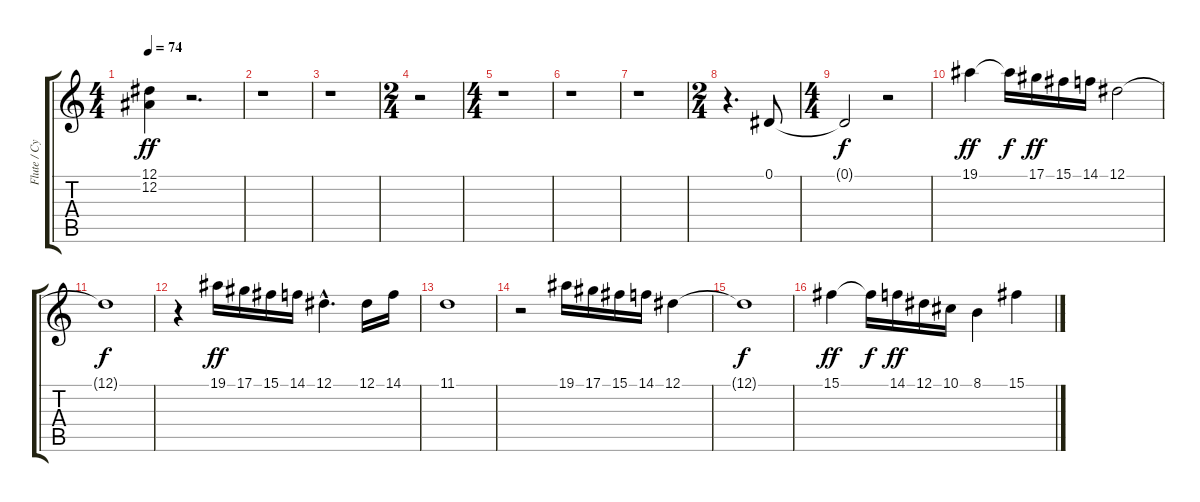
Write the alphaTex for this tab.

\track ("Flute / Cymbal" "Flute / Cy") {instrument flute}
\staff {score tabs}
\tuning (Eb4 Bb3 Gb3 Db3 Ab2 Eb2) {hide}
\ts (4 4)
\tempo 74
\clef g2
\ks c
(12.1 12.2).4{dy ff instrument flute} r.2{d} |
r.1 |
r.1 |
\ts (2 4)
r.2 |
\ts (4 4)
r.1 |
r.1 |
r.1 |
\ts (2 4)
r.4{d} 0.1.8{instrument reversecymbal} |
\ts (4 4)
0.1{t}.2{dy f instrument flute} r.2 |
19.1.4{dy ff} 19.1{t}.16{dy f} 17.1.16{dy ff} 15.1.16 14.1.16 12.1.2 |
12.1{t}.1{dy f} |
r.4 19.1.16{dy ff} 17.1.16 15.1.16 14.1.16 12.1{hac}.4{d} 12.1.16 14.1.16 |
11.1.1 |
r.2 19.1.16 17.1.16 15.1.16 14.1.16 12.1.4 |
12.1{t}.1{dy f} |
15.1.4{dy ff} 15.1{t}.16{dy f} 14.1.16{dy ff} 12.1.16 10.1.16 8.1.4 15.1.4
